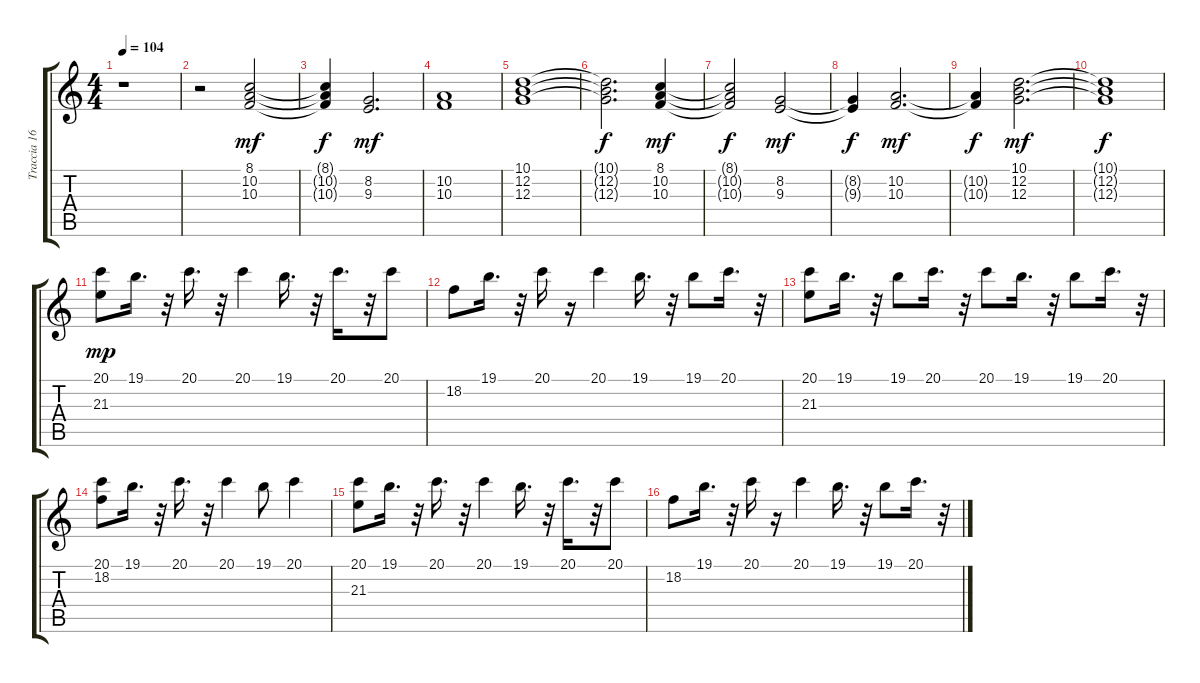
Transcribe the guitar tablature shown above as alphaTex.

\track ("Traccia 16" "Traccia 16") {instrument rockorgan}
\staff {score tabs}
\tuning (E4 B3 G3 D3 A2 E2) {hide}
\ts (4 4)
\tempo 104
\clef g2
\ks c
r.1{dy f} |
r.2 (8.1 10.2 10.3).2{dy mf} |
(8.1{t} 10.2{t} 10.3{t}).4{dy f} (8.2 9.3).2{d dy mf} |
(10.2 10.3).1 |
(10.1 12.2 12.3).1 |
(10.1{t} 12.2{t} 12.3{t}).2{d dy f} (8.1 10.2 10.3).4{dy mf} |
(8.1{t} 10.2{t} 10.3{t}).2{dy f} (8.2 9.3).2{dy mf} |
(8.2{t} 9.3{t}).4{dy f} (10.2 10.3).2{d dy mf} |
(10.2{t} 10.3{t}).4{dy f} (10.1 12.2 12.3).2{d dy mf} |
(10.1{t} 12.2{t} 12.3{t}).1{dy f} |
(20.1 21.3).8{dy mp} 19.1.16{d} r.32 20.1.16{d} r.32 20.1.4 19.1.16{d} r.32 20.1.16{d} r.32 20.1.8 |
18.2.8 19.1.16{d} r.32 20.1.16 r.16 20.1.4 19.1.16{d} r.32 19.1.8 20.1.16{d} r.32 |
(20.1 21.3).8 19.1.16{d} r.32 19.1.8 20.1.16{d} r.32 20.1.8 19.1.16{d} r.32 19.1.8 20.1.16{d} r.32 |
(20.1 18.2).8 19.1.16{d} r.32 20.1.16{d} r.32 20.1.4 19.1.8 20.1.4 |
(20.1 21.3).8 19.1.16{d} r.32 20.1.16{d} r.32 20.1.4 19.1.16{d} r.32 20.1.16{d} r.32 20.1.8 |
18.2.8 19.1.16{d} r.32 20.1.16 r.16 20.1.4 19.1.16{d} r.32 19.1.8 20.1.16{d} r.32
